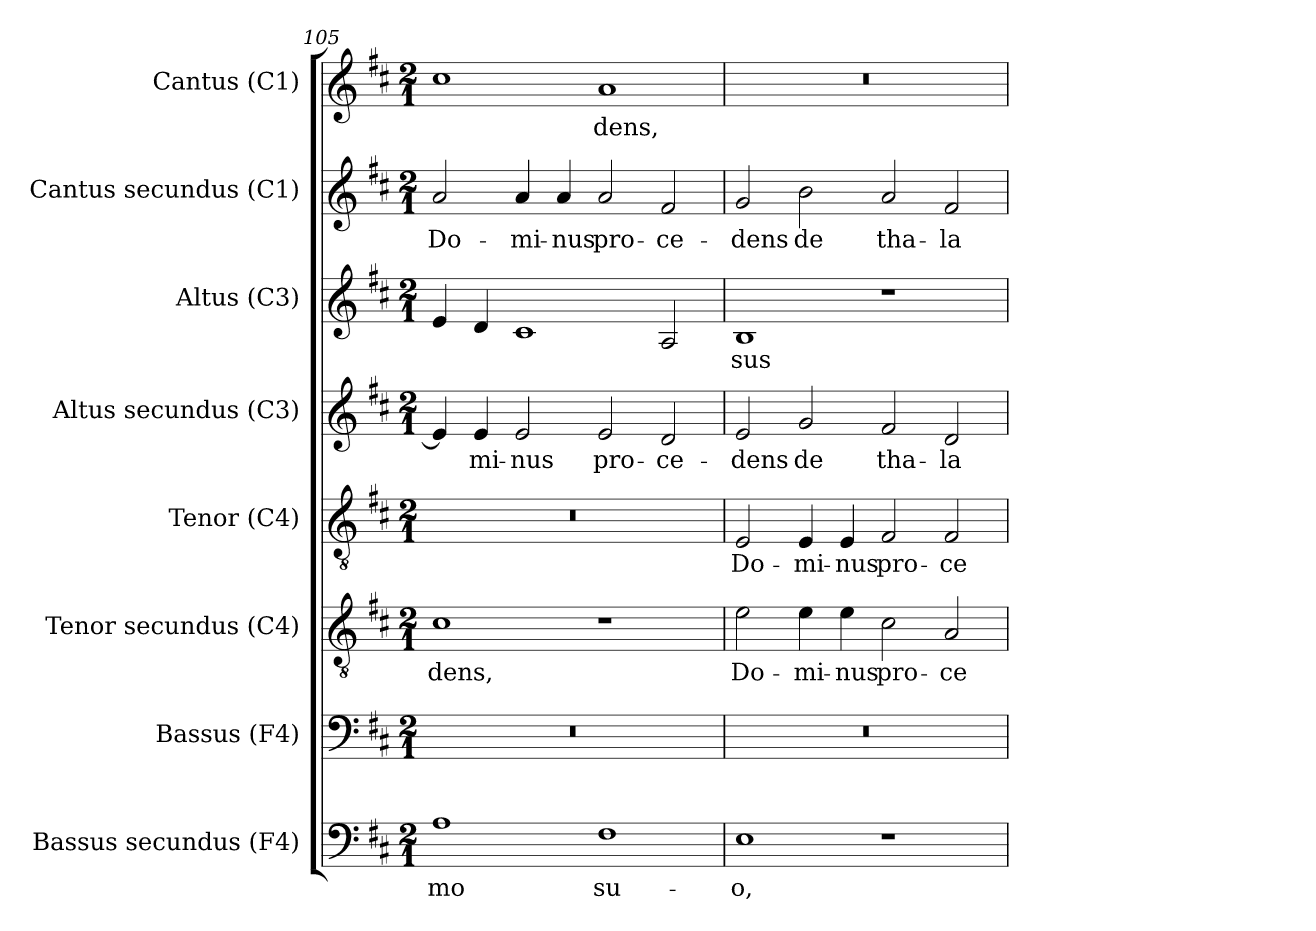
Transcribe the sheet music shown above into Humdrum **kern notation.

**kern	**text	**kern	**kern	**text	**kern	**text	**kern	**text	**kern	**text	**kern	**text	**kern	**text
*part8	*part8	*part7	*part6	*part6	*part5	*part5	*part4	*part4	*part3	*part3	*part2	*part2	*part1	*part1
*staff8	*staff8	*staff7	*staff6	*staff6	*staff5	*staff5	*staff4	*staff4	*staff3	*staff3	*staff2	*staff2	*staff1	*staff1
*I"Bassus secundus (F4)	*	*I"Bassus (F4)	*I"Tenor secundus (C4)	*	*I"Tenor (C4)	*	*I"Altus secundus (C3)	*	*I"Altus (C3)	*	*I"Cantus secundus (C1)	*	*I"Cantus (C1)	*
*I'B2	*	*I'B.	*I'T2	*	*I'T.	*	*I'A2	*	*I'A.	*	*I'C2	*	*I'C.	*
!!LO:PB:g=z
*clefF4	*	*clefF4	*clefGv2	*	*clefGv2	*	*clefG2	*	*clefG2	*	*clefG2	*	*clefG2	*
*	*	*	*	*	*ITrd7c12	*	*	*	*	*	*	*	*	*
*k[f#c#]	*	*k[f#c#]	*k[f#c#]	*	*k[f#c#]	*	*k[f#c#]	*	*k[f#c#]	*	*k[f#c#]	*	*k[f#c#]	*
*D:	*	*D:	*D:	*	*D:	*	*D:	*	*D:	*	*D:	*	*D:	*
*M2/1	*	*M2/1	*M2/1	*	*M2/1	*	*M2/1	*	*M2/1	*	*M2/1	*	*M2/1	*
=105	=105	=105	=105	=105	=105	=105	=105	=105	=105	=105	=105	=105	=105	=105
!	!LO:LY:b:color=#000000	!LO:N:vis=1	!	!	!	!	!	!	!	!	!	!	!	!
!	!	!	!	!LO:LY:b:color=#000000	!LO:N:vis=1	!	!	!	!	!	!	!	!	!
!	!	!	!	!	!	!	!	!	!	!	!	!LO:LY:b:color=#000000	!	!
1Ai	-mo	0r	1c#i	-dens,	0r	.	4ei/]	.	4ei/	.	2ai/	Do-	1cc#i	.
!	!	!	!	!	!	!	!	!LO:LY:b:color=#000000	!	!	!	!	!	!
.	.	.	.	.	.	.	4ei/	-mi-	4di/	.	.	.	.	.
!	!	!	!	!	!	!	!	!LO:LY:b:color=#000000	!	!	!	!	!	!
!	!	!	!	!	!	!	!	!	!	!	!	!LO:LY:b:color=#000000	!	!
.	.	.	.	.	.	.	2ei/	-nus	1c#i	.	4ai/	-mi-	.	.
!	!	!	!	!	!	!	!	!	!	!	!	!LO:LY:b:color=#000000	!	!
.	.	.	.	.	.	.	.	.	.	.	4ai/	-nus	.	.
!	!LO:LY:b:color=#000000	!	!	!	!	!	!	!	!	!	!	!	!	!
!	!	!	!	!	!	!	!	!LO:LY:b:color=#000000	!	!	!	!	!	!
!	!	!	!	!	!	!	!	!	!	!	!	!LO:LY:b:color=#000000	!	!
!	!	!	!	!	!	!	!	!	!	!	!	!	!	!LO:LY:b:color=#000000
1F#i	su-	.	1r	.	.	.	2ei/	pro-	.	.	2ai/	pro-	1ai	-dens,
!	!	!	!	!	!	!	!	!LO:LY:b:color=#000000	!	!	!	!	!	!
!	!	!	!	!	!	!	!	!	!	!	!	!LO:LY:b:color=#000000	!	!
.	.	.	.	.	.	.	2di/	-ce-	2Ai/	.	2f#i/	-ce-	.	.
=106	=106	=106	=106	=106	=106	=106	=106	=106	=106	=106	=106	=106	=106	=106
!	!LO:LY:b:color=#000000	!LO:N:vis=1	!	!	!	!	!	!	!	!	!	!	!	!
!	!	!	!	!LO:LY:b:color=#000000	!	!	!	!	!	!	!	!	!	!
!	!	!	!	!	!	!LO:LY:b:color=#000000	!	!	!	!	!	!	!	!
!	!	!	!	!	!	!	!	!LO:LY:b:color=#000000	!	!	!	!	!	!
!	!	!	!	!	!	!	!	!	!	!LO:LY:b:color=#000000	!	!	!	!
!	!	!	!	!	!	!	!	!	!	!	!	!LO:LY:b:color=#000000	!LO:N:vis=1	!
1Ei	-o,	0r	2ei\	Do-	2EEi/	Do-	2ei/	-dens	1Bi	-sus	2gi/	-dens	0r	.
!	!	!	!	!LO:LY:b:color=#000000	!	!	!	!	!	!	!	!	!	!
!	!	!	!	!	!	!LO:LY:b:color=#000000	!	!	!	!	!	!	!	!
!	!	!	!	!	!	!	!	!LO:LY:b:color=#000000	!	!	!	!	!	!
!	!	!	!	!	!	!	!	!	!	!	!	!LO:LY:b:color=#000000	!	!
.	.	.	4ei\	-mi-	4EEi/	-mi-	2gi/	de	.	.	2bi\	de	.	.
!	!	!	!	!LO:LY:b:color=#000000	!	!	!	!	!	!	!	!	!	!
!	!	!	!	!	!	!LO:LY:b:color=#000000	!	!	!	!	!	!	!	!
.	.	.	4ei\	-nus	4EEi/	-nus	.	.	.	.	.	.	.	.
!	!	!	!	!LO:LY:b:color=#000000	!	!	!	!	!	!	!	!	!	!
!	!	!	!	!	!	!LO:LY:b:color=#000000	!	!	!	!	!	!	!	!
!	!	!	!	!	!	!	!	!LO:LY:b:color=#000000	!	!	!	!	!	!
!	!	!	!	!	!	!	!	!	!	!	!	!LO:LY:b:color=#000000	!	!
1r	.	.	2c#i\	pro-	2FF#i/	pro-	2f#i/	tha-	1r	.	2ai/	tha-	.	.
!	!	!	!	!LO:LY:b:color=#000000	!	!	!	!	!	!	!	!	!	!
!	!	!	!	!	!	!LO:LY:b:color=#000000	!	!	!	!	!	!	!	!
!	!	!	!	!	!	!	!	!LO:LY:b:color=#000000	!	!	!	!	!	!
!	!	!	!	!	!	!	!	!	!	!	!	!LO:LY:b:color=#000000	!	!
.	.	.	2Ai/	-ce-	2FF#i/	-ce-	2di/	-la-	.	.	2f#i/	-la-	.	.
=	=	=	=	=	=	=	=	=	=	=	=	=	=	=
*-	*-	*-	*-	*-	*-	*-	*-	*-	*-	*-	*-	*-	*-	*-
